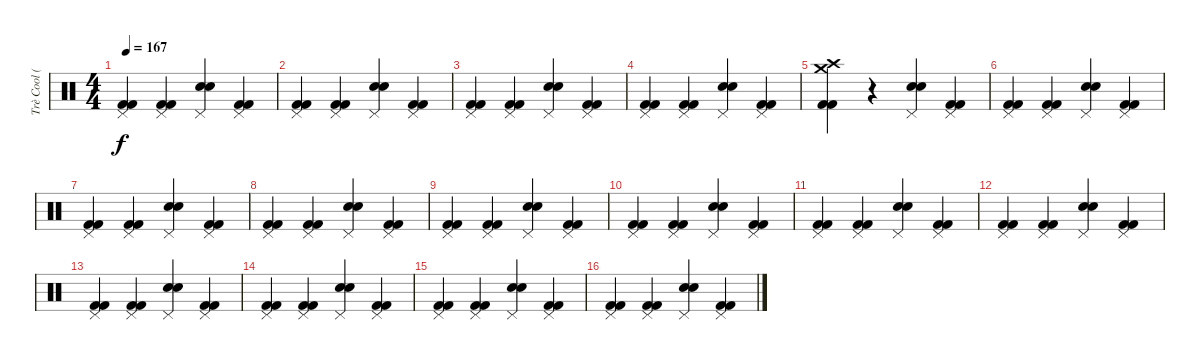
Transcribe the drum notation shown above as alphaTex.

\track ("Trè Cool (Drums)" "Trè Cool (") {instrument percussion}
\staff {score}
\articulation defaults
\ts (4 4)
\tempo 167
\clef neutral
\ks c
("Pedal Hi-Hat (hit)" "Kick (hit) 2" "Kick (hit) 2").4{dy f} ("Pedal Hi-Hat (hit)" "Kick (hit) 2" "Kick (hit) 2").4 ("Pedal Hi-Hat (hit)" "Snare (hit) 2" "Snare (hit) 2").4 ("Pedal Hi-Hat (hit)" "Kick (hit) 2" "Kick (hit) 2").4 |
("Pedal Hi-Hat (hit)" "Kick (hit) 2" "Kick (hit) 2").4 ("Pedal Hi-Hat (hit)" "Kick (hit) 2" "Kick (hit) 2").4 ("Pedal Hi-Hat (hit)" "Snare (hit) 2" "Snare (hit) 2").4 ("Pedal Hi-Hat (hit)" "Kick (hit) 2" "Kick (hit) 2").4 |
("Pedal Hi-Hat (hit)" "Kick (hit) 2" "Kick (hit) 2").4 ("Pedal Hi-Hat (hit)" "Kick (hit) 2" "Kick (hit) 2").4 ("Pedal Hi-Hat (hit)" "Snare (hit) 2" "Snare (hit) 2").4 ("Pedal Hi-Hat (hit)" "Kick (hit) 2" "Kick (hit) 2").4 |
("Pedal Hi-Hat (hit)" "Kick (hit) 2" "Kick (hit) 2").4 ("Pedal Hi-Hat (hit)" "Kick (hit) 2" "Kick (hit) 2").4 ("Pedal Hi-Hat (hit)" "Snare (hit) 2" "Snare (hit) 2").4 ("Pedal Hi-Hat (hit)" "Kick (hit) 2" "Kick (hit) 2").4 |
("Crash medium (hit)" "Crash high (hit)" "Kick (hit) 2" "Kick (hit) 2").4 r.4 ("Pedal Hi-Hat (hit)" "Snare (hit) 2" "Snare (hit) 2").4 ("Pedal Hi-Hat (hit)" "Kick (hit) 2" "Kick (hit) 2").4 |
("Pedal Hi-Hat (hit)" "Kick (hit) 2" "Kick (hit) 2").4 ("Pedal Hi-Hat (hit)" "Kick (hit) 2" "Kick (hit) 2").4 ("Pedal Hi-Hat (hit)" "Snare (hit) 2" "Snare (hit) 2").4 ("Pedal Hi-Hat (hit)" "Kick (hit) 2" "Kick (hit) 2").4 |
("Pedal Hi-Hat (hit)" "Kick (hit) 2" "Kick (hit) 2").4 ("Pedal Hi-Hat (hit)" "Kick (hit) 2" "Kick (hit) 2").4 ("Pedal Hi-Hat (hit)" "Snare (hit) 2" "Snare (hit) 2").4 ("Pedal Hi-Hat (hit)" "Kick (hit) 2" "Kick (hit) 2").4 |
("Pedal Hi-Hat (hit)" "Kick (hit) 2" "Kick (hit) 2").4 ("Pedal Hi-Hat (hit)" "Kick (hit) 2" "Kick (hit) 2").4 ("Pedal Hi-Hat (hit)" "Snare (hit) 2" "Snare (hit) 2").4 ("Pedal Hi-Hat (hit)" "Kick (hit) 2" "Kick (hit) 2").4 |
("Pedal Hi-Hat (hit)" "Kick (hit) 2" "Kick (hit) 2").4 ("Pedal Hi-Hat (hit)" "Kick (hit) 2" "Kick (hit) 2").4 ("Pedal Hi-Hat (hit)" "Snare (hit) 2" "Snare (hit) 2").4 ("Pedal Hi-Hat (hit)" "Kick (hit) 2" "Kick (hit) 2").4 |
("Pedal Hi-Hat (hit)" "Kick (hit) 2" "Kick (hit) 2").4 ("Pedal Hi-Hat (hit)" "Kick (hit) 2" "Kick (hit) 2").4 ("Pedal Hi-Hat (hit)" "Snare (hit) 2" "Snare (hit) 2").4 ("Pedal Hi-Hat (hit)" "Kick (hit) 2" "Kick (hit) 2").4 |
("Pedal Hi-Hat (hit)" "Kick (hit) 2" "Kick (hit) 2").4 ("Pedal Hi-Hat (hit)" "Kick (hit) 2" "Kick (hit) 2").4 ("Pedal Hi-Hat (hit)" "Snare (hit) 2" "Snare (hit) 2").4 ("Pedal Hi-Hat (hit)" "Kick (hit) 2" "Kick (hit) 2").4 |
("Pedal Hi-Hat (hit)" "Kick (hit) 2" "Kick (hit) 2").4 ("Pedal Hi-Hat (hit)" "Kick (hit) 2" "Kick (hit) 2").4 ("Pedal Hi-Hat (hit)" "Snare (hit) 2" "Snare (hit) 2").4 ("Pedal Hi-Hat (hit)" "Kick (hit) 2" "Kick (hit) 2").4 |
("Pedal Hi-Hat (hit)" "Kick (hit) 2" "Kick (hit) 2").4 ("Pedal Hi-Hat (hit)" "Kick (hit) 2" "Kick (hit) 2").4 ("Pedal Hi-Hat (hit)" "Snare (hit) 2" "Snare (hit) 2").4 ("Pedal Hi-Hat (hit)" "Kick (hit) 2" "Kick (hit) 2").4 |
("Pedal Hi-Hat (hit)" "Kick (hit) 2" "Kick (hit) 2").4 ("Pedal Hi-Hat (hit)" "Kick (hit) 2" "Kick (hit) 2").4 ("Pedal Hi-Hat (hit)" "Snare (hit) 2" "Snare (hit) 2").4 ("Pedal Hi-Hat (hit)" "Kick (hit) 2" "Kick (hit) 2").4 |
("Pedal Hi-Hat (hit)" "Kick (hit) 2" "Kick (hit) 2").4 ("Pedal Hi-Hat (hit)" "Kick (hit) 2" "Kick (hit) 2").4 ("Pedal Hi-Hat (hit)" "Snare (hit) 2" "Snare (hit) 2").4 ("Pedal Hi-Hat (hit)" "Kick (hit) 2" "Kick (hit) 2").4 |
("Pedal Hi-Hat (hit)" "Kick (hit) 2" "Kick (hit) 2").4 ("Pedal Hi-Hat (hit)" "Kick (hit) 2" "Kick (hit) 2").4 ("Pedal Hi-Hat (hit)" "Snare (hit) 2" "Snare (hit) 2").4 ("Pedal Hi-Hat (hit)" "Kick (hit) 2" "Kick (hit) 2").4
